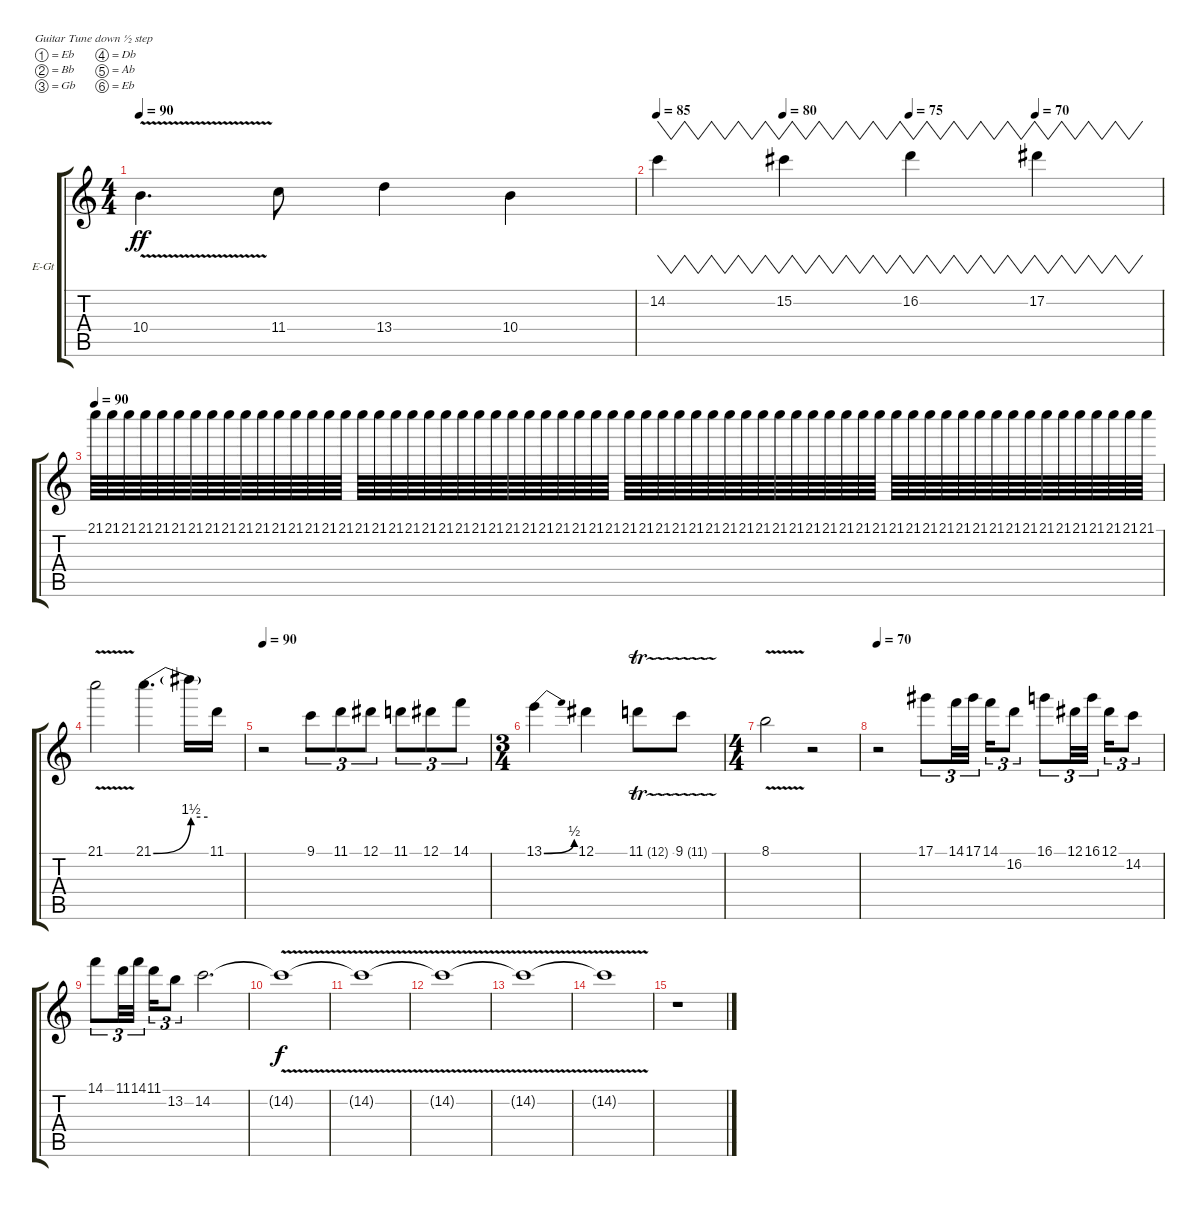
\bracketExtendMode groupsimilarinstruments
\firstSystemTrackNameOrientation horizontal
\otherSystemsTrackNameOrientation horizontal
\track ("Гитара 1" "E-Gt") {instrument distortionguitar}
\staff {score tabs}
\tuning (Eb4 Bb3 Gb3 Db3 Ab2 Eb2)
\ts (4 4)
\tempo 90
\clef g2
\ks c
10.4{v}.4{d dy ff} 11.4.8 13.4.4 10.4.4 |
\tempo 85
\tempo (80 0.25)
\tempo (75 0.5)
\tempo (70 0.75)
14.2.4{vw} 15.2.4{vw} 16.2.4{vw} 17.2.4{vw} |
\tempo 90
21.1.64 21.1.64 21.1.64 21.1.64 21.1.64 21.1.64 21.1.64 21.1.64 21.1.64 21.1.64 21.1.64 21.1.64 21.1.64 21.1.64 21.1.64 21.1.64 21.1.64 21.1.64 21.1.64 21.1.64 21.1.64 21.1.64 21.1.64 21.1.64 21.1.64 21.1.64 21.1.64 21.1.64 21.1.64 21.1.64 21.1.64 21.1.64 21.1.64 21.1.64 21.1.64 21.1.64 21.1.64 21.1.64 21.1.64 21.1.64 21.1.64 21.1.64 21.1.64 21.1.64 21.1.64 21.1.64 21.1.64 21.1.64 21.1.64 21.1.64 21.1.64 21.1.64 21.1.64 21.1.64 21.1.64 21.1.64 21.1.64 21.1.64 21.1.64 21.1.64 21.1.64 21.1.64 21.1.64 21.1.64 |
21.1{v}.2 21.1{be (bend 0 0 25.2 6)}.4{d} 21.1{be (hold 0 6 60 6) t}.16 11.1.16 |
\tempo 90
r.2 9.1.8{tu (3 2)} 11.1.8{tu (3 2)} 12.1.8{tu (3 2)} 11.1.8{tu (3 2)} 12.1.8{tu (3 2)} 14.1.8{tu (3 2)} |
\ts (3 4)
\beaming (8 2 2 2)
13.1{be (bend 0 0 29.4 2)}.4 12.1.4 11.1{tr (12 16)}.8 9.1{tr (11 16)}.8 |
\ts (4 4)
\beaming (8 2 2 2 2)
8.1{v}.2 r.2 |
\tempo 70
r.2 17.1.8{tu (3 2)} 14.1.32{tu (3 2)} 17.1.32{tu (3 2)} 14.1.16{tu (3 2)} 16.2.8{tu (3 2)} 16.1.8{tu (3 2)} 12.1.32{tu (3 2)} 16.1.32{tu (3 2)} 12.1.16{tu (3 2)} 14.2.8{tu (3 2)} |
14.1.8{tu (3 2)} 11.1.32{tu (3 2)} 14.1.32{tu (3 2)} 11.1.16{tu (3 2)} 13.2.8{tu (3 2)} 14.2.2{d} |
14.2{v t}.1{dy f} |
14.2{v t}.1 |
14.2{v t}.1 |
14.2{v t}.1 |
14.2{v t}.1 |
r.1
